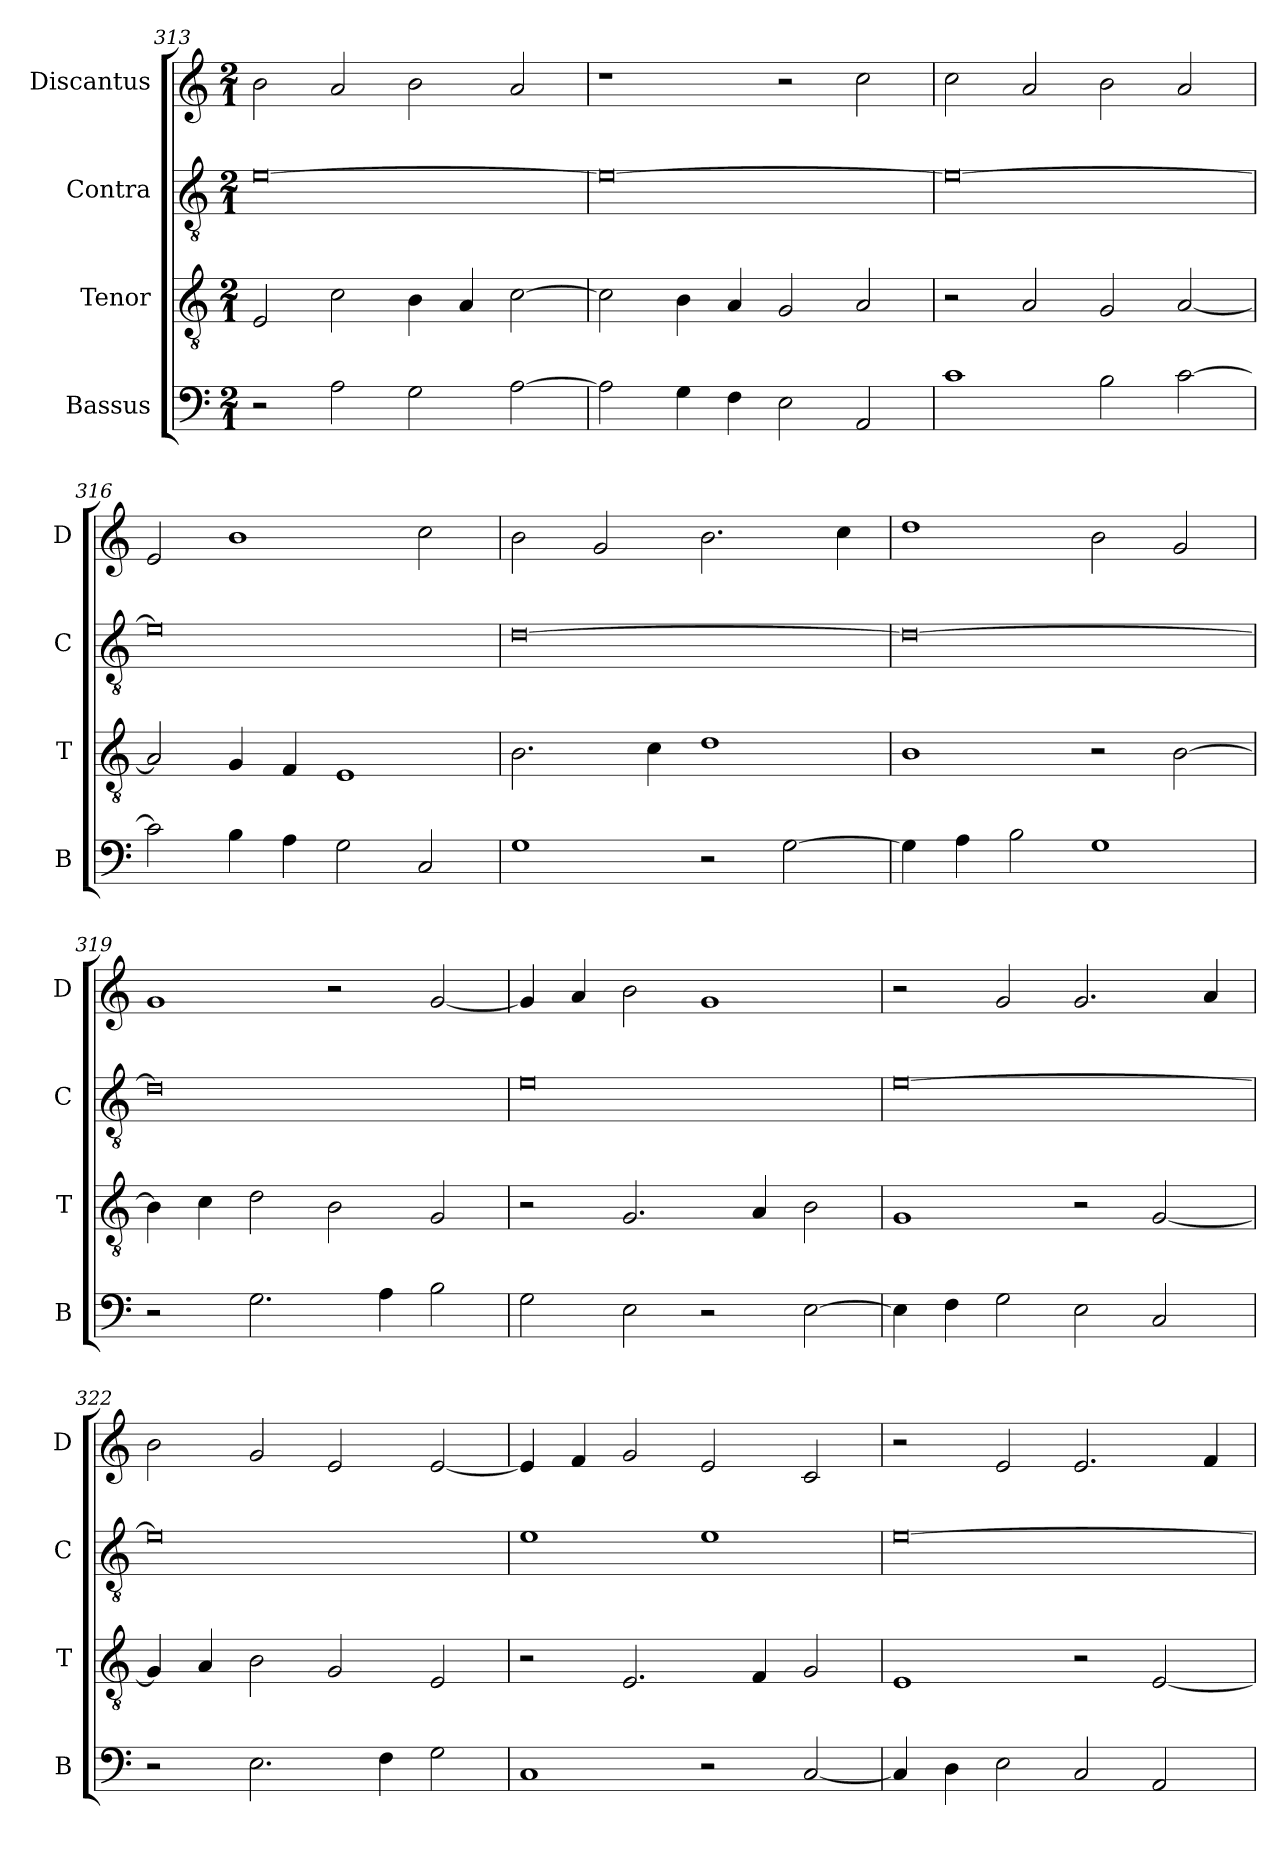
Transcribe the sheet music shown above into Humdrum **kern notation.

**kern	**kern	**kern	**kern
*part4	*part3	*part2	*part1
*staff4	*staff3	*staff2	*staff1
*I"Bassus	*I"Tenor	*I"Contra	*I"Discantus
*I'B	*I'T	*I'C	*I'D
*clefF4	*clefGv2	*clefGv2	*clefG2
*k[]	*k[]	*k[]	*k[]
*M2/1	*M2/1	*M2/1	*M2/1
=313	=313	=313	=313
2r	2E/	[0e	2b\
2A\	2c\	.	2a/
2G\	4B\	.	2b\
.	4A/	.	.
[2A\	[2c\	.	2a/
=314	=314	=314	=314
2A\]	2c\]	0e_	1r
4G\	4B\	.	.
4F\	4A/	.	.
2E\	2G/	.	2r
2AA/	2A/	.	2cc\
=315	=315	=315	=315
1c	2r	0e_	2cc\
.	2A/	.	2a/
2B\	2G/	.	2b\
[2c\	[2A/	.	2a/
=316	=316	=316	=316
2c\]	2A/]	0e]	2e/
4B\	4G/	.	1b
4A\	4F/	.	.
2G\	1E	.	.
2C/	.	.	2cc\
=317	=317	=317	=317
1G	2.B\	[0d	2b\
.	.	.	2g/
.	4c\	.	.
2r	1d	.	2.b\
[2G\	.	.	.
.	.	.	4cc\
=318	=318	=318	=318
4G\]	1B	0d_	1dd
4A\	.	.	.
2B\	.	.	.
1G	2r	.	2b\
.	[2B\	.	2g/
=319	=319	=319	=319
2r	4B\]	0d]	1g
.	4c\	.	.
2.G\	2d\	.	.
.	2B\	.	2r
4A\	.	.	.
2B\	2G/	.	[2g/
=320	=320	=320	=320
2G\	2r	0e	4g/]
.	.	.	4a/
2E\	2.G/	.	2b\
2r	.	.	1g
.	4A/	.	.
[2E\	2B\	.	.
=321	=321	=321	=321
4E\]	1G	[0e	2r
4F\	.	.	.
2G\	.	.	2g/
2E\	2r	.	2.g/
2C/	[2G/	.	.
.	.	.	4a/
=322	=322	=322	=322
2r	4G/]	0e]	2b\
.	4A/	.	.
2.E\	2B\	.	2g/
.	2G/	.	2e/
4F\	.	.	.
2G\	2E/	.	[2e/
=323	=323	=323	=323
1C	2r	1e	4e/]
.	.	.	4f/
.	2.E/	.	2g/
2r	.	1e	2e/
.	4F/	.	.
[2C/	2G/	.	2c/
=324	=324	=324	=324
4C/]	1E	[0e	2r
4D\	.	.	.
2E\	.	.	2e/
2C/	2r	.	2.e/
2AA/	[2E/	.	.
.	.	.	4f/
=	=	=	=
*-	*-	*-	*-
